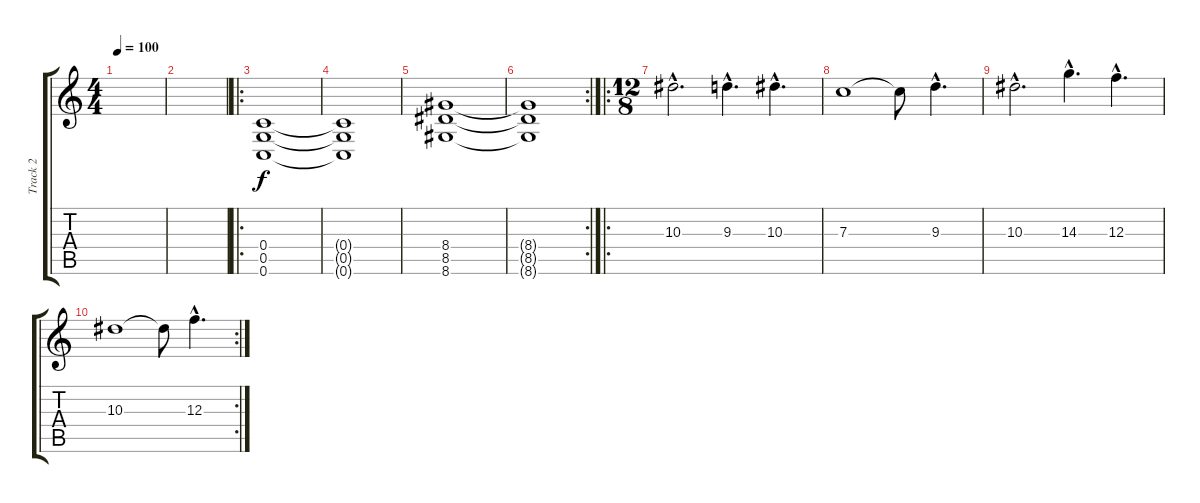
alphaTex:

\track ("Track 2" "Track 2") {instrument distortionguitar}
\staff {score tabs}
\tuning (D4 A3 F3 C3 G2 C2) {hide}
\ts (4 4)
\tempo 100
\clef g2
\ks c
|
|
\ro
(0.4 0.5 0.6).1 |
(0.4{t} 0.5{t} 0.6{t}).1 |
(8.4 8.5 8.6).1 |
\rc 2
(8.4{t} 8.5{t} 8.6{t}).1 |
\ro
\ts (12 8)
10.3{hac}.2{d} 9.3{hac}.4{d} 10.3{hac}.4{d} |
7.3.1 7.3{t}.8 9.3{hac}.4{d} |
10.3{hac}.2{d} 14.3{hac}.4{d} 12.3{hac}.4{d} |
\rc 2
10.3.1 10.3{t}.8 12.3{hac}.4{d}
